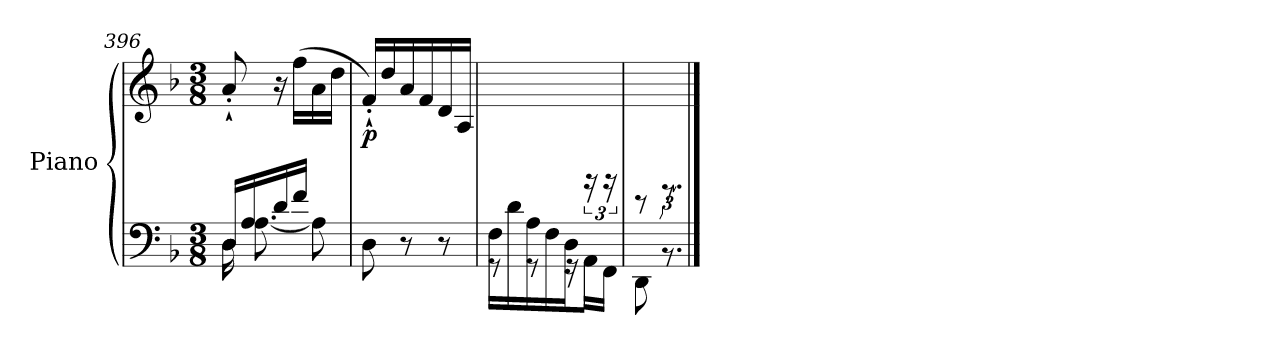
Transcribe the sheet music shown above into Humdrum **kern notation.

**kern	**kern	**dynam
*part1	*part1	*part1
*staff2	*staff1	*staff1/2
*I"Piano	*	*
*I'Pno	*	*
*clefF4	*clefG2	*
*k[b-]	*k[b-]	*
*M3/8	*M3/8	*
=396	=396	=396
*^	*	*
16D/LL	16D\	8a`'/	.
16A/	[8.A\	.	.
16d/	.	16r	.
16f/JJ	.	(16ff\LL	.
8ryy	8A\]	16a\	.
.	.	16dd\JJ	.
*v	*v	*	*
=397	=397	=397
!	!	!LO:DY:b
8D\	16f`'/LL)	p
.	16dd/	.
8r	16a/	.
.	16f/	.
8r	16d/	.
.	16A/JJ	.
=398	=398	=398
*^	*	*
16F\LL	8rGG	24%7ryy	.
16d\	.	.	.
16A\	8rGG	.	.
16F\	.	.	.
*Xtuplet	*	*	*
24D\JJ	24rGG	.	.
12ryy	24AA\LL	24rEE	.
.	24FF\JJ	24rEE	.
*v	*v	*	*
!!LO:LB:g=z
=399	=399	=399
8DD\	8rAAA	.
12.rBB	12.rCC	.
==	==	==
*-	*-	*-
